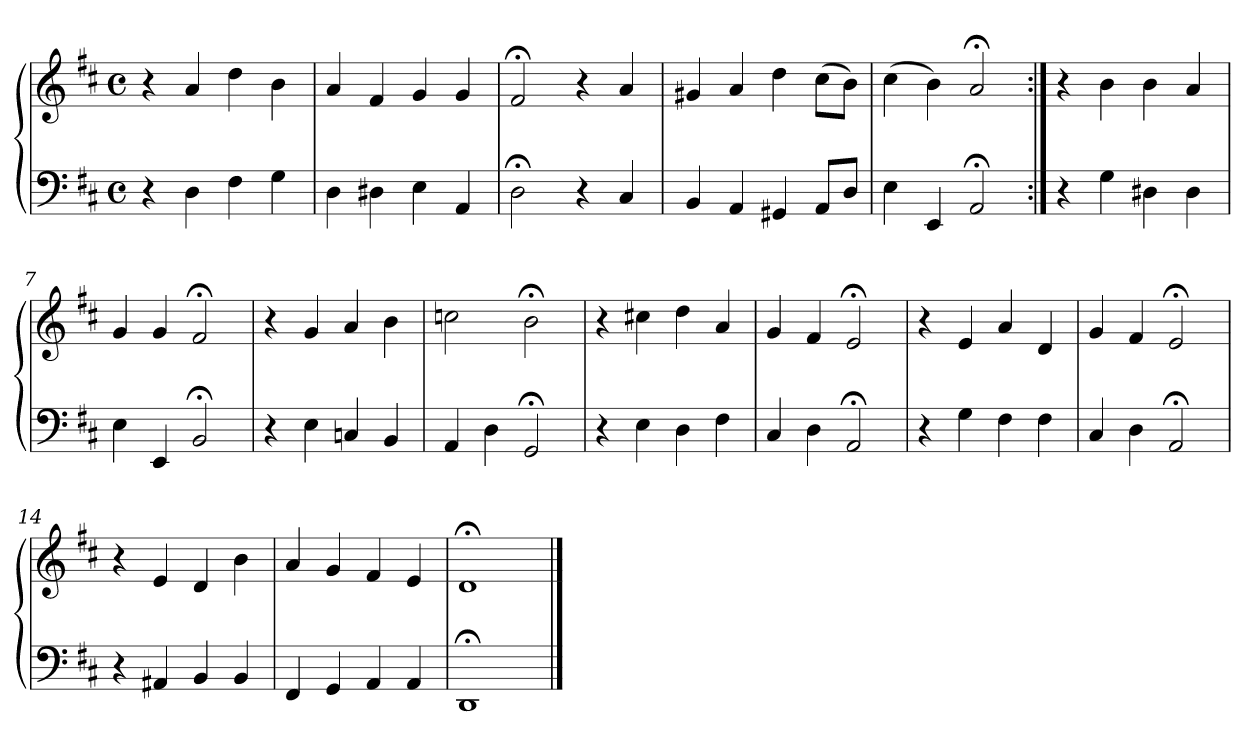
**kern	**kern
*part1	*part1
*staff2	*staff1
*clefF4	*clefG2
*k[f#c#]	*k[f#c#]
*M4/4	*M4/4
*met(c)	*met(c)
=1	=1
4r	4r
4D	4a
4F#	4dd
4G	4b
=2	=2
4D	4a
4D#X	4f#
4E	4g
4AA	4g
=3	=3
2D;<	2f#;<
4r	4r
4C#	4a
=4	=4
4BB	4g#X
4AA	4a
4GG#X	4dd
8AAL	(8cc#L
8DJ	8bJ)
=5	=5
4E	(4cc#
4EE	4b)
2AA;<	2a;<
=6:|!	=6:|!
4r	4r
4G	4b
4D#X	4b
4D#	4a
=7	=7
4E	4g
4EE	4g
2BB;<	2f#;<
!!LO:LB:g=z
=8	=8
4r	4r
4E	4g
4Cn	4a
4BB	4b
=9	=9
4AA	2ccn
4D	.
2GG;<	2b;<
=10	=10
4r	4r
4E	4cc#X
4D	4dd
4F#	4a
=11	=11
4C#	4g
4D	4f#
2AA;<	2e;<
=12	=12
4r	4r
4G	4e
4F#	4a
4F#	4d
=13	=13
4C#	4g
4D	4f#
2AA;<	2e;<
=14	=14
4r	4r
4AA#X	4e
4BB	4d
4BB	4b
=15	=15
4FF#	4a
4GG	4g
4AA	4f#
4AA	4e
=16	=16
1DD;<	1d;<
==	==
*-	*-
